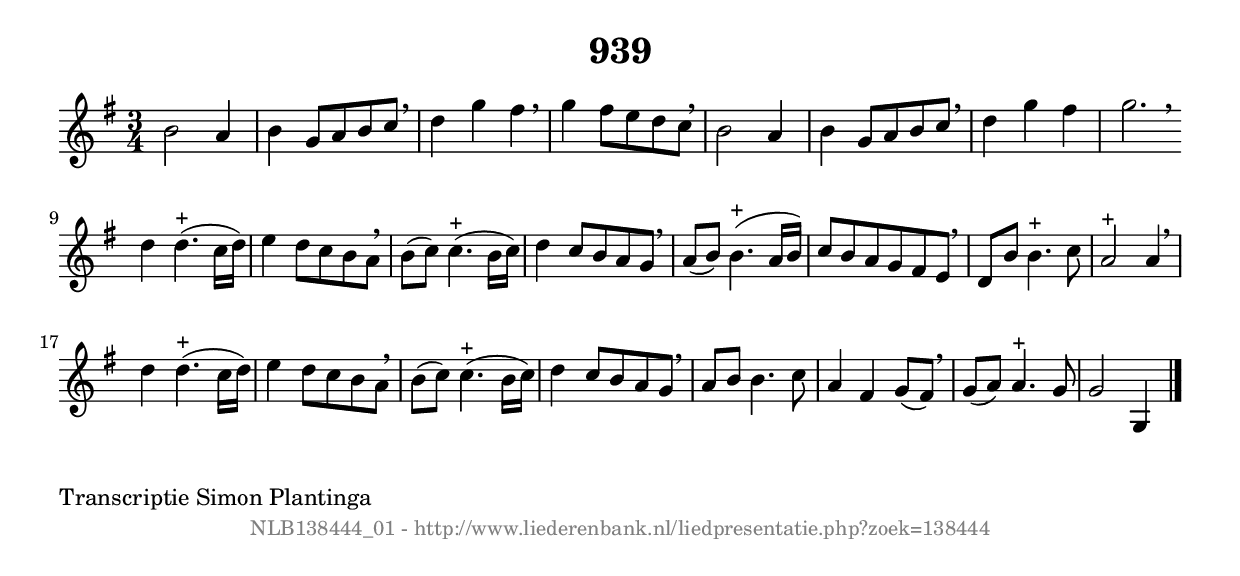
%
% produced by wce2krn 1.64 (7 June 2014)
%
\version"2.16"
#(append! paper-alist '(("long" . (cons (* 210 mm) (* 2000 mm)))))
#(set-default-paper-size "long")
sb = {\breathe}
mBreak = {\breathe }
bBreak = {\breathe }
x = {\once\override NoteHead #'style = #'cross }
gl=\glissando
itime={\override Staff.TimeSignature #'stencil = ##f }
ficta = {\once\set suggestAccidentals = ##t}
fine = {\once\override Score.RehearsalMark #'self-alignment-X = #1 \mark \markup {\italic{Fine}}}
dc = {\once\override Score.RehearsalMark #'self-alignment-X = #1 \mark \markup {\italic{D.C.}}}
dcf = {\once\override Score.RehearsalMark #'self-alignment-X = #1 \mark \markup {\italic{D.C. al Fine}}}
dcc = {\once\override Score.RehearsalMark #'self-alignment-X = #1 \mark \markup {\italic{D.C. al Coda}}}
ds = {\once\override Score.RehearsalMark #'self-alignment-X = #1 \mark \markup {\italic{D.S.}}}
dsf = {\once\override Score.RehearsalMark #'self-alignment-X = #1 \mark \markup {\italic{D.S. al Fine}}}
dsc = {\once\override Score.RehearsalMark #'self-alignment-X = #1 \mark \markup {\italic{D.S. al Coda}}}
pv = {\set Score.repeatCommands = #'((volta "1"))}
sv = {\set Score.repeatCommands = #'((volta "2"))}
tv = {\set Score.repeatCommands = #'((volta "3"))}
qv = {\set Score.repeatCommands = #'((volta "4"))}
xv = {\set Score.repeatCommands = #'((volta #f))}
\header{ tagline = ""
title = "939"
}
\score {{
\key g \major
\relative g'
{
\set melismaBusyProperties = #'()
\time 3/4
\tempo 4=120
\override Score.MetronomeMark #'transparent = ##t
\override Score.RehearsalMark #'break-visibility = #(vector #t #t #f)
b2 a4 | b4 g8 a8 b8 c8 \sb | d4 g4 fis4 \sb | g4 fis8 e8 d8 c8 | \mBreak \bar "|"
b2 a4 | b4 g8 a8 b8 c8 \sb | d4 g4 fis4 | g2. \bar ":|:" \bBreak
d4 d4.(^"+" c16 d16) | e4 d8 c8 b8 a8 \sb | b8( c8) c4.(^"+" b16 c16) | d4 c8 b8 a8 g8 | \mBreak \bar "|"
a8( b8) b4.(^"+" a16 b16) | c8 b8 a8 g8 fis8 e8 \sb | d8 b'8 b4.^"+" c8 | a2^"+" a4 | \mBreak \bar "|"
d4 d4.(^"+" c16 d16) | e4 d8 c8 b8 a8 \sb | b8( c8) c4.(^"+" b16 c16) | d4 c8 b8 a8 g8 | \mBreak \bar "|"
a8 b8 b4. c8 | a4 fis4 g8( fis8) \sb | g8( a8) a4.^"+" g8 | g2 g,4 \bar "|."
 }}
 \midi { }
 \layout {
            indent = 0.0\cm
}
}
\markup { \wordwrap-string #" 
Transcriptie Simon Plantinga
"}
\markup { \vspace #0 } \markup { \with-color #grey \fill-line { \center-column { \smaller "NLB138444_01 - http://www.liederenbank.nl/liedpresentatie.php?zoek=138444" } } }
